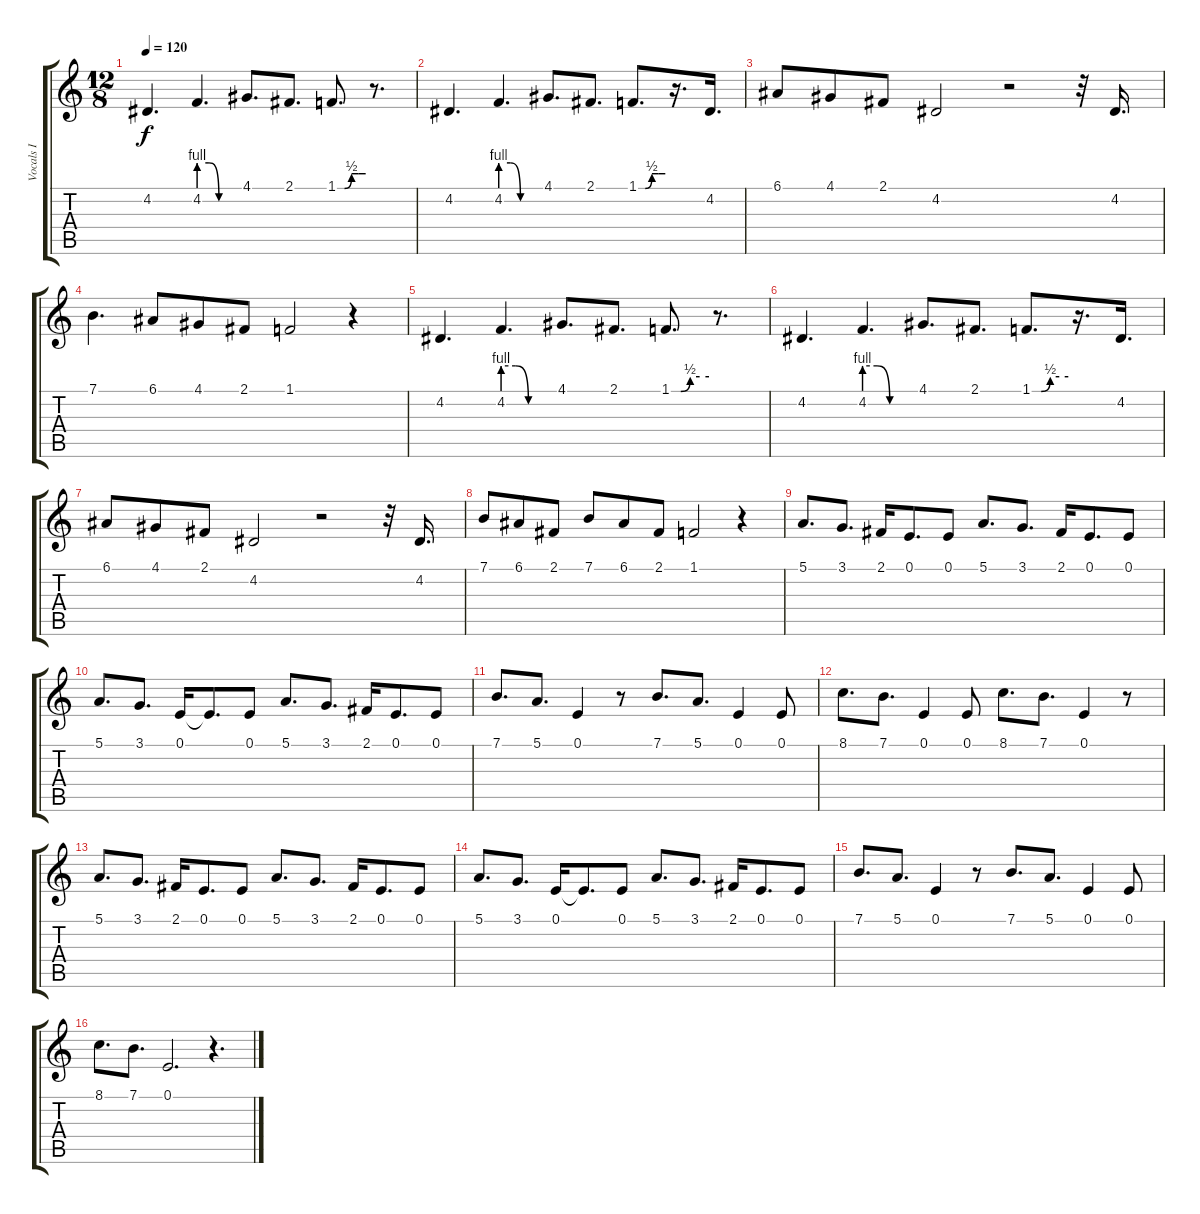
\track ("Vocals I" "Vocals I") {instrument englishhorn}
\staff {score tabs}
\tuning (E4 B3 G3 D3 A2 E2) {hide}
\ts (12 8)
\tempo 120
\clef g2
\ks c
4.2.4{d dy f} 4.2{be (custom 0 4 15 4 30 0 60 0)}.4{d} 4.1.8{d} 2.1.8{d} 1.1{be (custom 0 0 15 0 30 2 45 2 60 2)}.8{d} r.8{d} |
4.2.4{d} 4.2{be (custom 0 4 15 4 30 0 60 0)}.4{d} 4.1.8{d} 2.1.8{d} 1.1{be (custom 0 0 15 0 30 2 45 2 60 2)}.8{d} r.16{d} 4.2.16{d} |
6.1.8 4.1.8 2.1.8 4.2.2 r.2 r.32 4.2.16{d} |
7.1.4{d} 6.1.8 4.1.8 2.1.8 1.1.2 r.4 |
4.2.4{d} 4.2{be (custom 0 4 15 4 30 0 60 0)}.4{d} 4.1.8{d} 2.1.8{d} 1.1{be (custom 0 0 15 0 30 2 45 2 60 2)}.8{d} r.8{d} |
4.2.4{d} 4.2{be (custom 0 4 15 4 30 0 60 0)}.4{d} 4.1.8{d} 2.1.8{d} 1.1{be (custom 0 0 15 0 30 2 45 2 60 2)}.8{d} r.16{d} 4.2.16{d} |
6.1.8 4.1.8 2.1.8 4.2.2 r.2 r.32 4.2.16{d} |
7.1.8 6.1.8 2.1.8 7.1.8 6.1.8 2.1.8 1.1.2 r.4 |
5.1.8{d} 3.1.8{d} 2.1.16 0.1.8{d} 0.1.8 5.1.8{d} 3.1.8{d} 2.1.16 0.1.8{d} 0.1.8 |
5.1.8{d} 3.1.8{d} 0.1.16 0.1{t}.8{d} 0.1.8 5.1.8{d} 3.1.8{d} 2.1.16 0.1.8{d} 0.1.8 |
7.1.8{d} 5.1.8{d} 0.1.4 r.8 7.1.8{d} 5.1.8{d} 0.1.4 0.1.8 |
8.1.8{d} 7.1.8{d} 0.1.4 0.1.8 8.1.8{d} 7.1.8{d} 0.1.4 r.8 |
5.1.8{d} 3.1.8{d} 2.1.16 0.1.8{d} 0.1.8 5.1.8{d} 3.1.8{d} 2.1.16 0.1.8{d} 0.1.8 |
5.1.8{d} 3.1.8{d} 0.1.16 0.1{t}.8{d} 0.1.8 5.1.8{d} 3.1.8{d} 2.1.16 0.1.8{d} 0.1.8 |
7.1.8{d} 5.1.8{d} 0.1.4 r.8 7.1.8{d} 5.1.8{d} 0.1.4 0.1.8 |
8.1.8{d} 7.1.8{d} 0.1.2{d} r.4{d}
